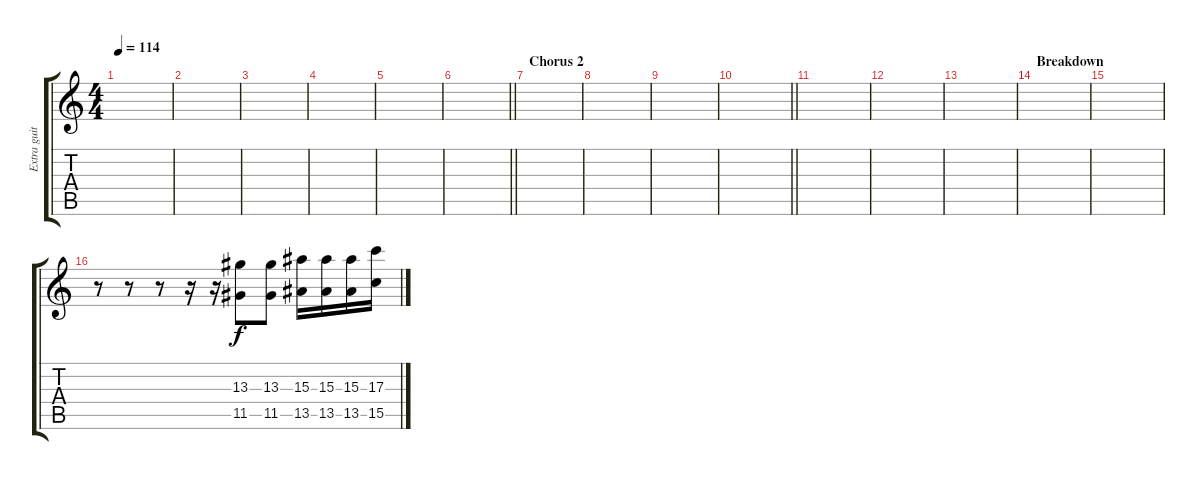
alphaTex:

\track ("Extra guitar" "Extra guit") {instrument distortionguitar}
\staff {score tabs}
\tuning (E4 B3 G3 D3 A2 D2) {hide}
\ts (4 4)
\tempo 114
\clef g2
\ks c
|
|
|
|
|
\barLineRight lightlight
|
\section ("" "Chorus 2")
|
|
|
\barLineRight lightlight
|
|
|
|
\section ("" "Breakdown")
|
|
r.8 r.8 r.8 r.16 r.16 (13.3 11.5).8{volume 10} (13.3 11.5).8 (15.3 13.5).16 (15.3 13.5).16 (15.3 13.5).16 (17.3 15.5).16
